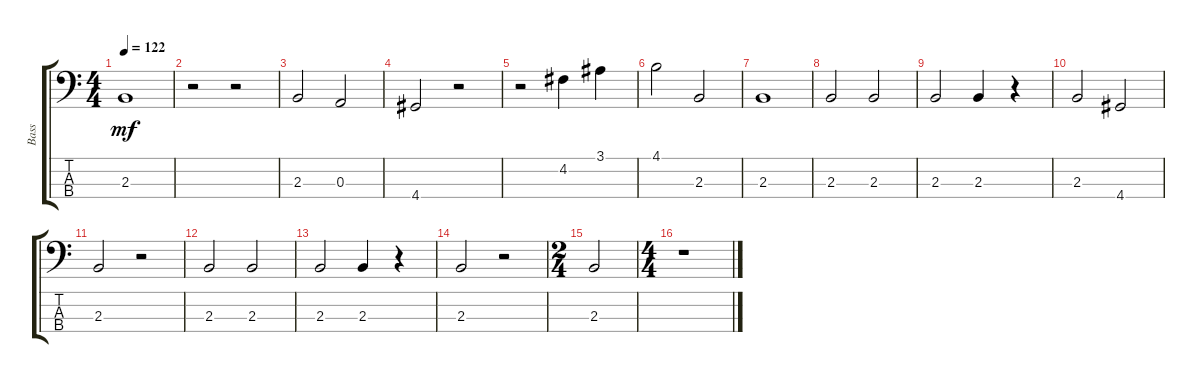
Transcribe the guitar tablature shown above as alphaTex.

\track ("Bass" "Bass") {instrument fretlessbass}
\staff {score tabs}
\tuning (G2 D2 A1 E1) {hide}
\ts (4 4)
\tempo 122
\clef f4
\ks c
2.3.1{dy mf} |
r.2 r.2 |
2.3.2 0.3.2 |
4.4.2 r.2 |
r.2 4.2.4 3.1.4 |
4.1.2 2.3.2 |
2.3.1 |
2.3.2 2.3.2 |
2.3.2 2.3.4 r.4 |
2.3.2 4.4.2 |
2.3.2 r.2 |
2.3.2 2.3.2 |
2.3.2 2.3.4 r.4 |
2.3.2 r.2 |
\ts (2 4)
2.3.2 |
\ts (4 4)
r.1
